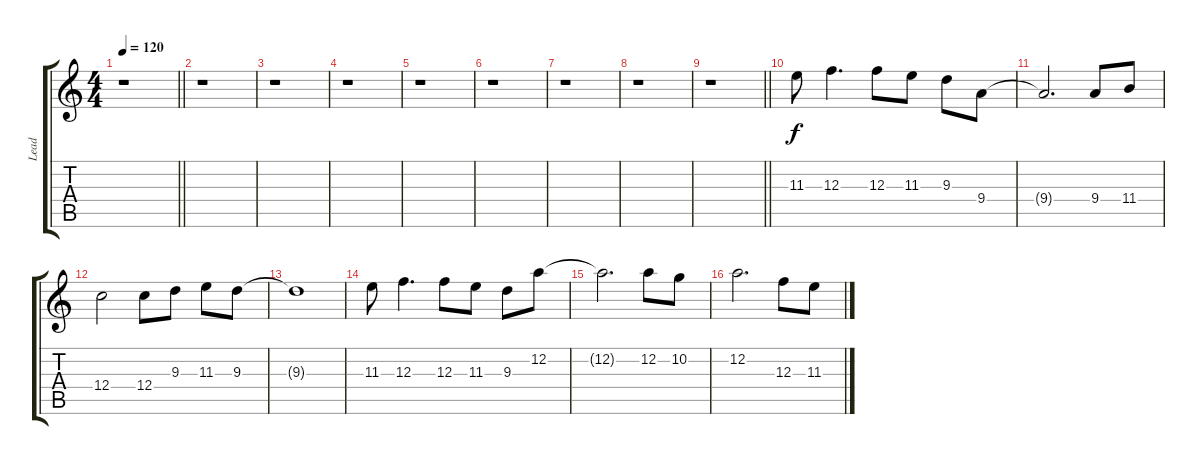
\track ("Lead" "Lead") {instrument distortionguitar}
\staff {score tabs}
\tuning (D4 A3 F3 C3 G2 D2) {hide}
\ts (4 4)
\tempo 120
\clef g2
\barLineRight lightlight
\ks c
r.1{dy f} |
r.1 |
r.1 |
r.1 |
r.1 |
r.1 |
r.1 |
r.1 |
\barLineRight lightlight
r.1 |
11.3.8 12.3.4{d} 12.3.8 11.3.8 9.3.8 9.4.8 |
9.4{t}.2{d} 9.4.8 11.4.8 |
12.4.2 12.4.8 9.3.8 11.3.8 9.3.8 |
9.3{t}.1 |
11.3.8 12.3.4{d} 12.3.8 11.3.8 9.3.8 12.2.8 |
12.2{t}.2{d} 12.2.8 10.2.8 |
12.2.2{d} 12.3.8 11.3.8
